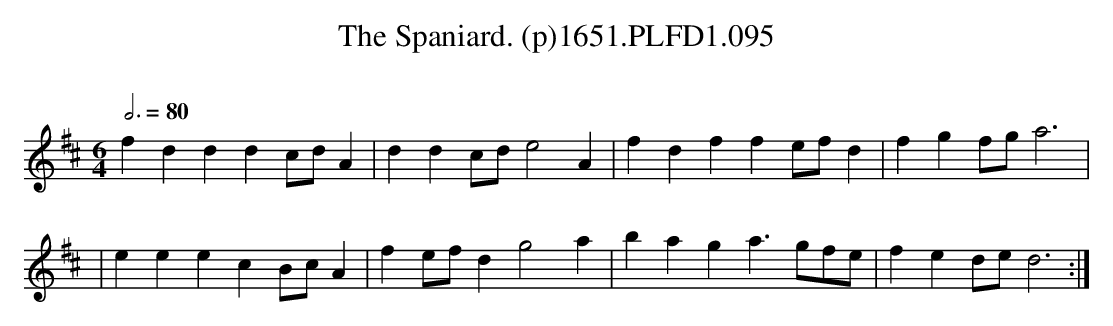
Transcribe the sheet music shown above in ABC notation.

X:1
T:Spaniard. (p)1651.PLFD1.095, The
M:6/4
L:1/4
Q:3/4=80
O:
K:D
fdd dc/d/A|ddc/d/ e2A|fdf fe/f/d|fgf/g/ a3|
|eee cB/c/A|fe/f/d g2a|bag a>gf/e/|fed/e/ d3:|
